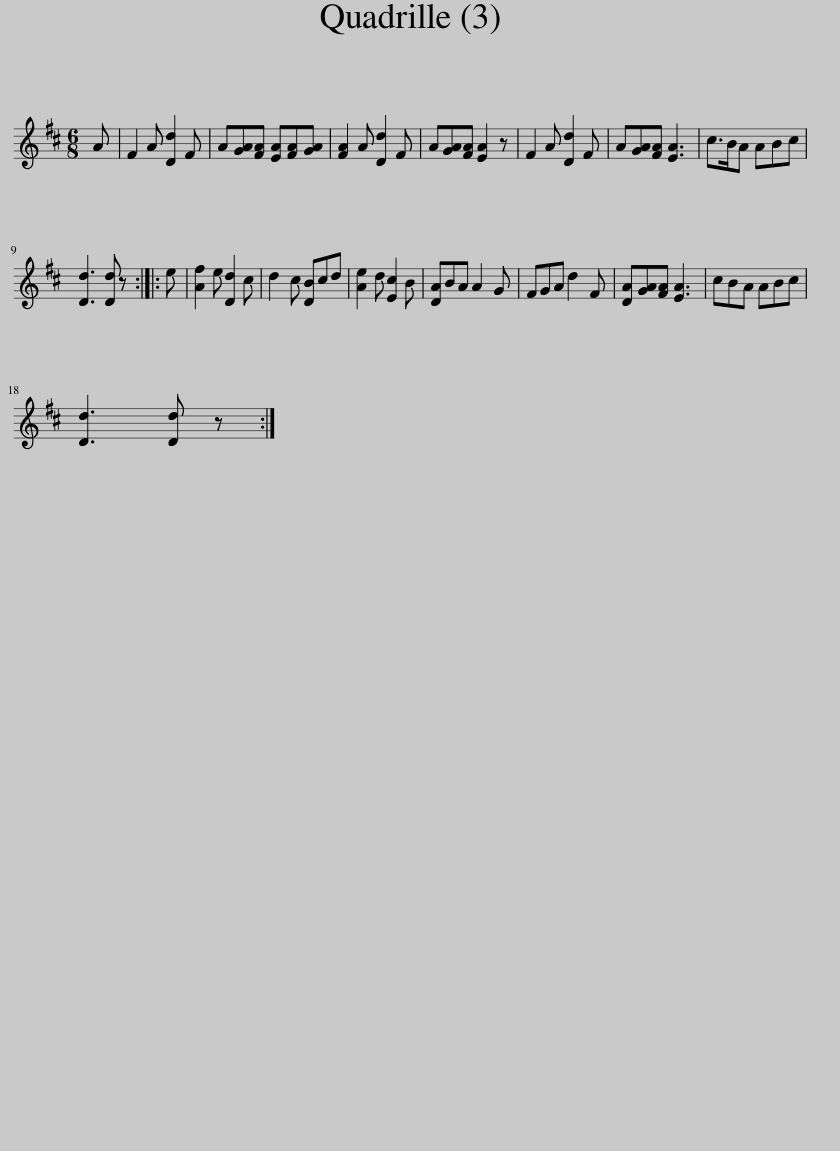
X:1
L:1/8
M:6/8
I:linebreak $
K:D
V:1 treble
V:1
 A | F2 A [Dd]2 F | A[GA][FA] [EA][FA][GA] | [FA]2 A [Dd]2 F | A[GA][FA] [EA]2 z | %5
 F2 A [Dd]2 F | A[GA][FA] [EA]3 | c>BA ABc |$ [Dd]3 [Dd] z :: e | %10
 [Af]2 e [Dd]2 c | d2 c [DB]cd | [Ae]2 d [Ec]2 B | [DA]BA A2 G | FGA d2 F | %15
 [DA][GA][FA] [EA]3 | cBA ABc |$ [Dd]3 [Dd] z :| %18
